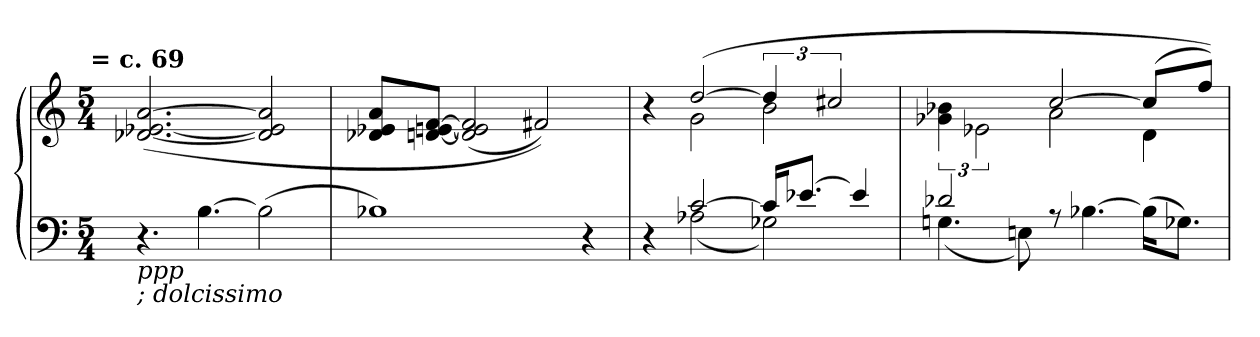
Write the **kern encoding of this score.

**kern	**kern
*part1	*part1
*staff2	*staff1
*clefF4	*clefG2
*k[]	*k[]
!!LO:TX:omd:t= = c. 69
*M5/4	*M5/4
*MM120	*MM120
=1	=1
!LO:TX:b:i:t=ppp\n; dolcissimo	!
4.r	(>[2.d-X/ [2.e-X/ [2.a/
[4.B\	.
(>2B\]	2d-]/ 2e-]/ 2a]/
=2	=2
1B-X)	8d-/ 8e-/ 8a/L
.	[8dn/ [8en/ [8f/J
.	(>2d]/ 2e]/ 2f]/
.	2f#X/))
4r	.
=3	=3
*^	*^
4r	4ryy	4r	4ryy
[2c/	(<2A-X\	(>[2dd/	2g\
16c/KL]	2G-X\)	6dd/]	2b\
[8.e-X/J	.	.	.
.	.	3cc#X/	.
4e-/]	.	.	.
=4	=4	=4	=4
2d-X/	(<4.Gn\	6g-X\ 6b-X\	2ryy
.	.	3e-X\	.
.	8En\)	.	.
2.ryy	8rA	[2cc/	2a\
.	[4.B-X\	.	.
.	(>16B-\KL]	(<8cc/L]	4d\
.	8.G-X\J)	.	.
.	.	8ff/J))	.
*v	*v	*	*
*	*v	*v
=	=
*-	*-
